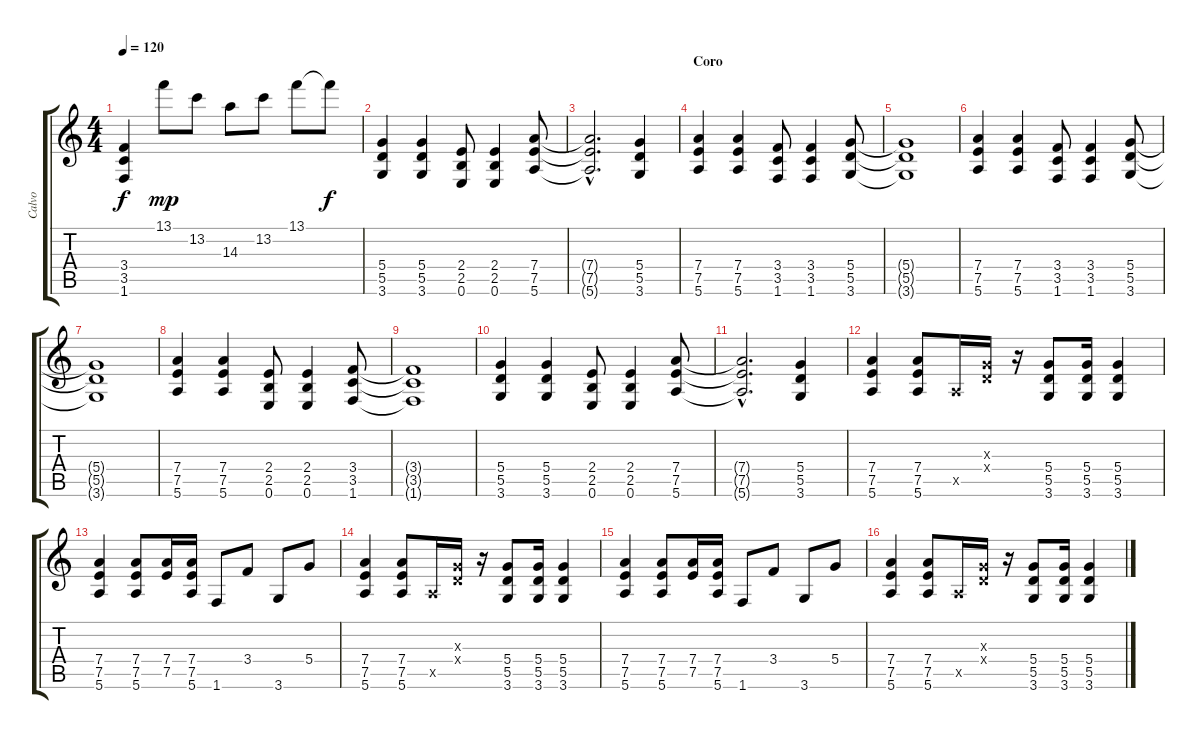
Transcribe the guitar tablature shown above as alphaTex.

\track ("Calvo" "Calvo") {instrument electricguitarjazz}
\staff {score tabs}
\tuning (E4 B3 G3 D3 A2 E2) {hide}
\ts (4 4)
\tempo 120
\clef g2
\ks c
(3.4{t} 3.5{t} 1.6{t}).4{dy f} 13.1.8{dy mp} 13.2.8 14.3.8 13.2.8 13.1.8 13.1{t}.8{dy f} |
(5.4 5.5 3.6).4 (5.4 5.5 3.6).4 (2.4 2.5 0.6).8 (2.4 2.5 0.6).4 (7.4 7.5 5.6).8 |
(7.4{hac t} 7.5{hac t} 5.6{hac t}).2{d} (5.4 5.5 3.6).4 |
\section ("" "Coro")
(7.4 7.5 5.6).4 (7.4 7.5 5.6).4 (3.4 3.5 1.6).8 (3.4 3.5 1.6).4 (5.4 5.5 3.6).8 |
(5.4{t} 5.5{t} 3.6{t}).1 |
(7.4 7.5 5.6).4 (7.4 7.5 5.6).4 (3.4 3.5 1.6).8 (3.4 3.5 1.6).4 (5.4 5.5 3.6).8 |
(5.4{t} 5.5{t} 3.6{t}).1 |
(7.4 7.5 5.6).4 (7.4 7.5 5.6).4 (2.4 2.5 0.6).8 (2.4 2.5 0.6).4 (3.4 3.5 1.6).8 |
(3.4{t} 3.5{t} 1.6{t}).1 |
(5.4 5.5 3.6).4 (5.4 5.5 3.6).4 (2.4 2.5 0.6).8 (2.4 2.5 0.6).4 (7.4 7.5 5.6).8 |
(7.4{hac t} 7.5{hac t} 5.6{hac t}).2{d} (5.4 5.5 3.6).4 |
(7.4 7.5 5.6).4 (7.4 7.5 5.6).8 0.5{x}.16 (0.3{x} 0.4{x}).16 r.16 (5.4 5.5 3.6).8 (5.4 5.5 3.6).16 (5.4 5.5 3.6).4 |
(7.4 7.5 5.6).4 (7.4 7.5 5.6).8 (7.4 7.5).16 (7.4 7.5 5.6).16 1.6.8 3.4.8 3.6.8 5.4.8 |
(7.4 7.5 5.6).4 (7.4 7.5 5.6).8 0.5{x}.16 (0.3{x} 0.4{x}).16 r.16 (5.4 5.5 3.6).8 (5.4 5.5 3.6).16 (5.4 5.5 3.6).4 |
(7.4 7.5 5.6).4 (7.4 7.5 5.6).8 (7.4 7.5).16 (7.4 7.5 5.6).16 1.6.8 3.4.8 3.6.8 5.4.8 |
(7.4 7.5 5.6).4 (7.4 7.5 5.6).8 0.5{x}.16 (0.3{x} 0.4{x}).16 r.16 (5.4 5.5 3.6).8 (5.4 5.5 3.6).16 (5.4 5.5 3.6).4
